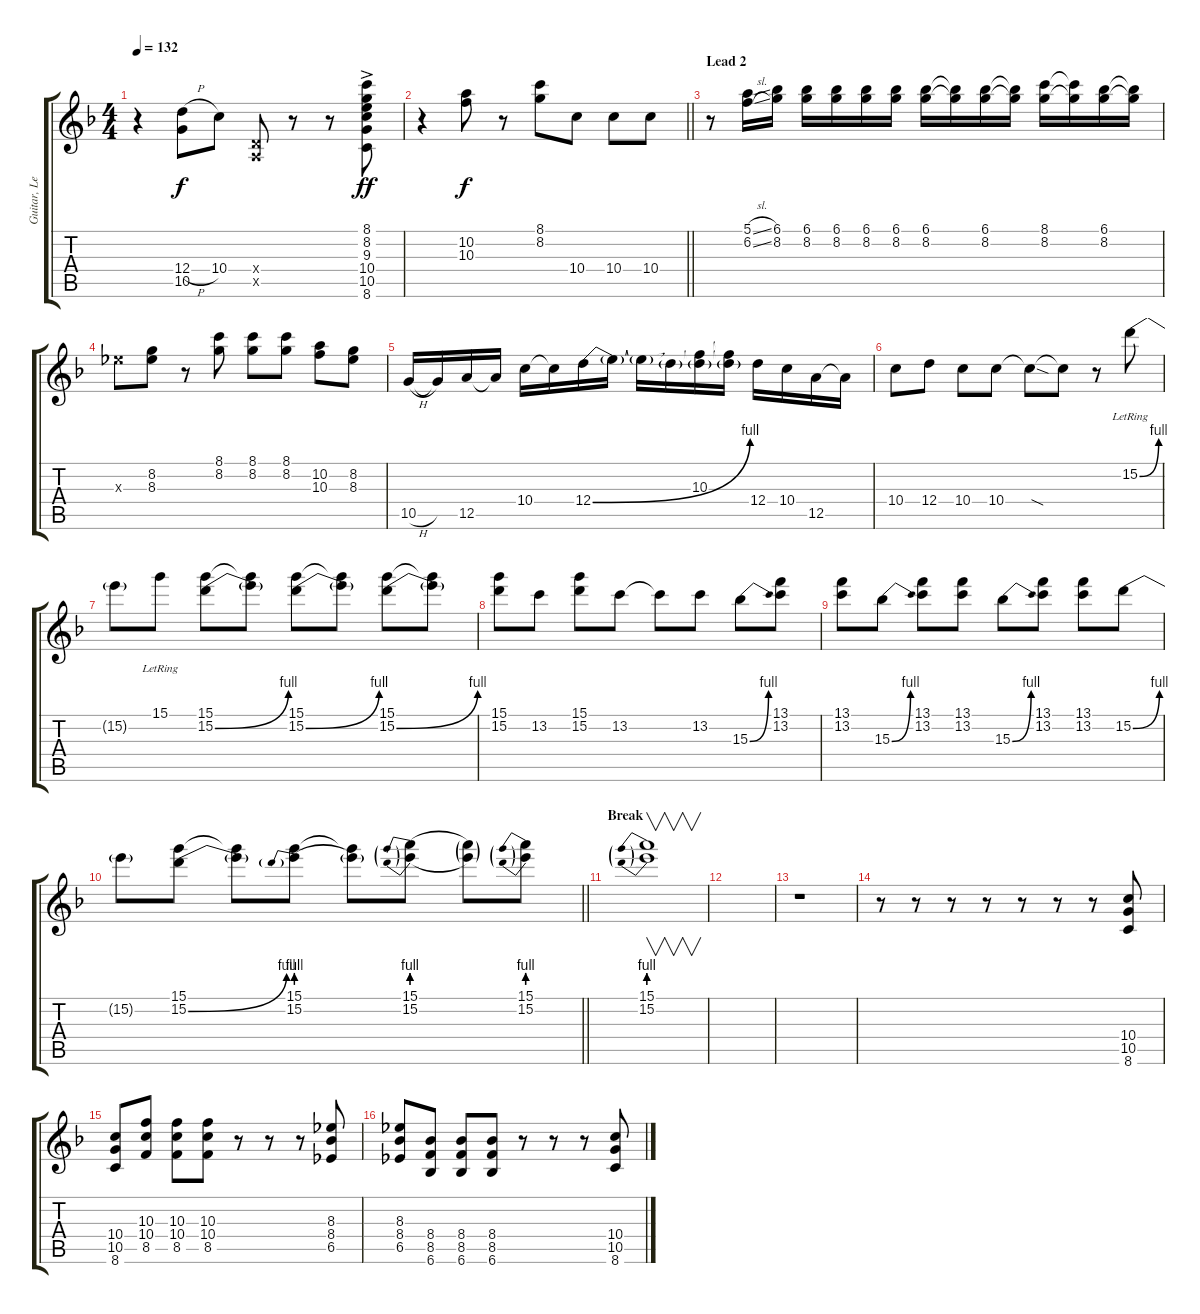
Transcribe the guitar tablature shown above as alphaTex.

\track ("Guitar, Lead" "Guitar, Le") {instrument distortionguitar}
\staff {score tabs}
\tuning (E4 B3 G3 D3 A2 E2) {hide}
\ts (4 4)
\tempo 132
\clef g2
\ks f
r.4{dy mp} (12.4{h} 10.5).8{dy f} 10.4.8 (0.4{x} 0.5{x}).8 r.8 r.8 (8.1{ac} 8.2{ac} 9.3{ac} 10.4{ac} 10.5{ac} 8.6{ac}).8{dy ff} |
\barLineRight lightlight
r.4 (10.2 10.3).8{dy f} r.8 (8.1 8.2).8 10.4.8 10.4.8 10.4.8 |
\section ("" "Lead 2")
r.8 (5.1{sl} 6.2{sl}).16 (6.1 8.2).16 (6.1 8.2).16 (6.1 8.2).16 (6.1 8.2).16 (6.1 8.2).16 (6.1 8.2).16 (6.1{t} 8.2{t}).16 (6.1 8.2).16 (6.1{t} 8.2{t}).16 (8.1 8.2).16 (8.1{t} 8.2{t}).16 (6.1 8.2).16 (6.1{t} 8.2{t}).16 |
8.3{x}.8 (8.2 8.3).8 r.8 (8.1 8.2).8 (8.1 8.2).8 (8.1 8.2).8 (10.2 10.3).8 (8.2 8.3).8 |
10.5{h}.16 10.5{t}.16 12.5.16 12.5{t}.16 10.4.16 10.4{t}.16 12.4{be (bend 0 0 60 4)}.16 12.4{t}.16 12.4{t}.16 12.4{t}.16 (10.3 12.4{t}).16 (10.3{t} 12.4{t}).16 12.4.16 10.4.16 12.5.16 12.5{t}.16 |
10.4.8 12.4.8 10.4.8 10.4.8 10.4{sod t}.8 10.4{t}.8 r.8 15.2{be (bend 0 0 60 4) lr}.8 |
15.2{t}.8 15.1{lr}.8 (15.1 15.2{be (bend 0 0 60 4)}).8 (15.1{t} 15.2{t}).8 (15.1 15.2{be (bend 0 0 60 4)}).8 (15.1{t} 15.2{t}).8 (15.1 15.2{be (bend 0 0 60 4)}).8 (15.1{t} 15.2{t}).8 |
(15.1 15.2).8 13.2.8 (15.1 15.2).8 13.2.8 13.2{t}.8 13.2.8 15.3{be (bend 0 0 60 4)}.8 (13.1 13.2).8 |
(13.1 13.2).8 15.3{be (bend 0 0 60 4)}.8 (13.1 13.2).8 (13.1 13.2).8 15.3{be (bend 0 0 60 4)}.8 (13.1 13.2).8 (13.1 13.2).8 15.2{be (bend 0 0 60 4)}.8 |
\barLineRight lightlight
15.2{t}.8 (15.1 15.2{be (bend 0 0 60 4)}).8 (15.1{t} 15.2{t}).8 (15.1 15.2{be (prebend 0 4 60 4)}).8 (15.1{t} 15.2{t}).8 (15.1{be (prebend 0 4 60 4)} 15.2{be (prebend 0 4 60 4)}).8 (15.1{t} 15.2{t}).8 (15.1{be (prebend 0 4 60 4)} 15.2{be (prebend 0 4 60 4)}).8 |
\section ("" "Break")
(15.1{be (prebend 0 4 60 4)} 15.2{be (prebend 0 4 60 4)}).1{v} |
|
r.1 |
r.8 r.8 r.8 r.8 r.8 r.8 r.8 (10.4 10.5 8.6).8 |
(10.4 10.5 8.6).8 (10.3 10.4 8.5).8 (10.3 10.4 8.5).8 (10.3 10.4 8.5).8 r.8 r.8 r.8 (8.3 8.4 6.5).8 |
(8.3 8.4 6.5).8 (8.4 8.5 6.6).8 (8.4 8.5 6.6).8 (8.4 8.5 6.6).8 r.8 r.8 r.8 (10.4 10.5 8.6).8
